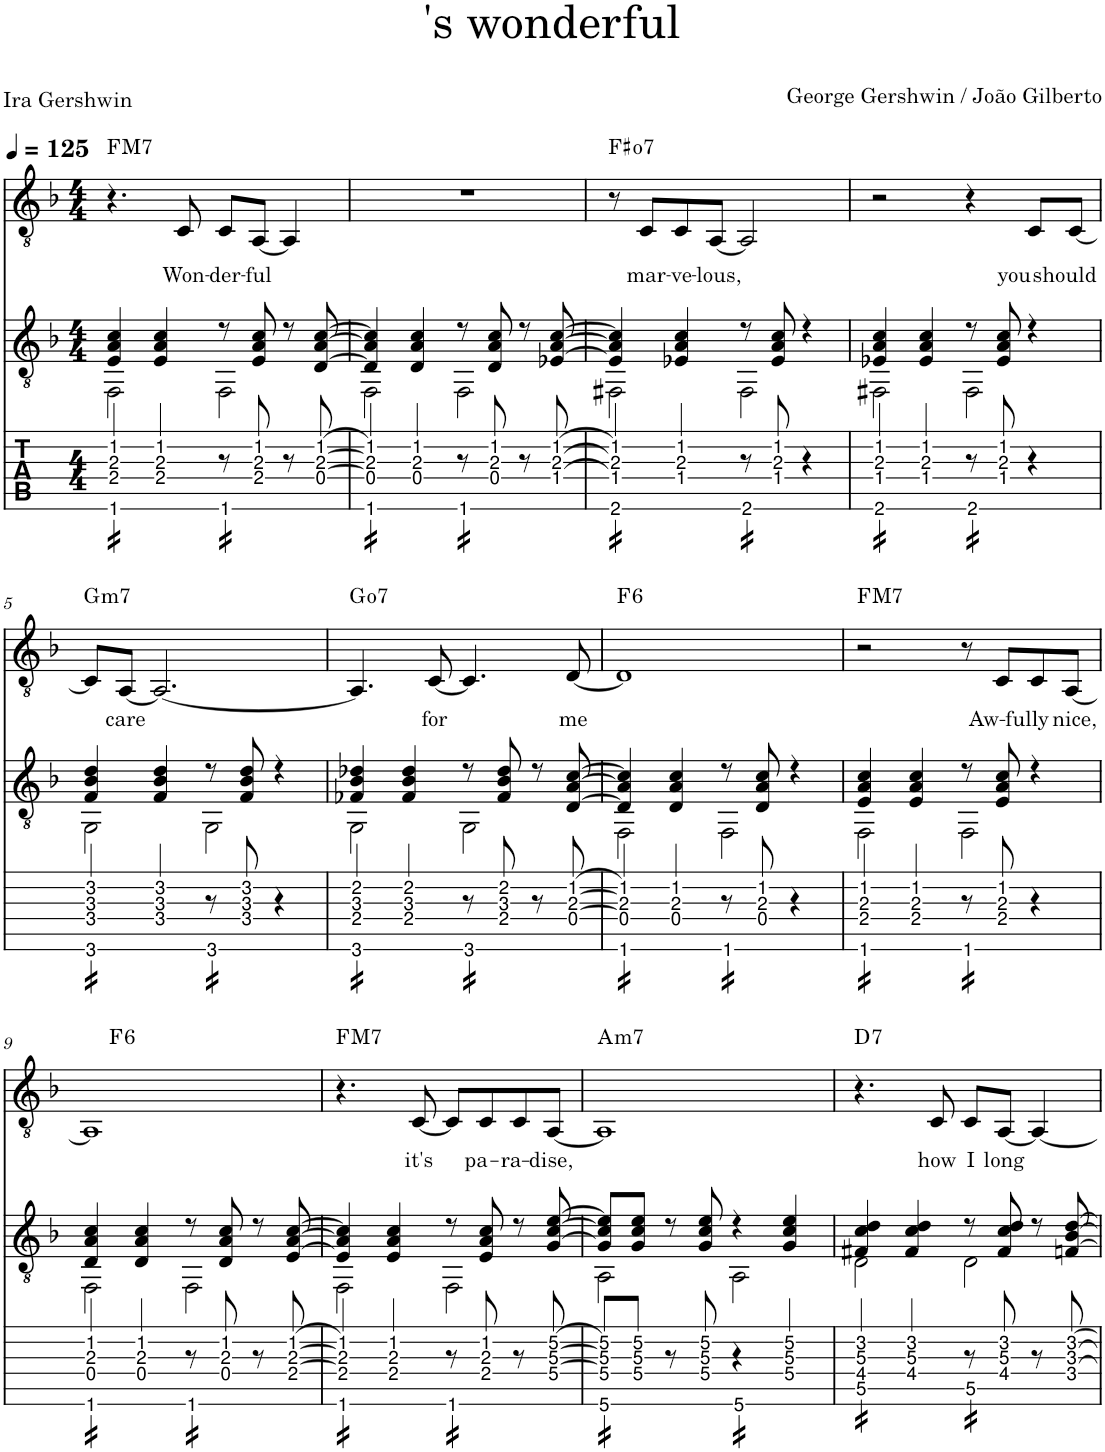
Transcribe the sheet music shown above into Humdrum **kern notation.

**kern	**kern	**kern	**text	**harte
*part2	*part2	*part1	*part1	*part1
*staff3	*staff2	*staff1	*staff1	*
*I"Chitarra acustica 2	*	*I"Chitarra acustica 1	*	*
*stria6	*	*	*	*
*	*clefGv2	*clefGv2	*	*
*k[b-]	*k[b-]	*k[b-]	*	*
*M4/4	*M4/4	*M4/4	*	*
*MM125	*MM125	*MM125	*	*
=1	=1	=1	=1	=1
*^	*^	*	*	*
!	!	!	!	!	!	!LO:H:kt=M7
4E/ 4A/ 4c/	2FF\	4E/ 4A/ 4c/	2FF\	4.r	.	F:maj7
4E/ 4A/ 4c/	.	4E/ 4A/ 4c/	.	.	.	.
!	!	!	!	!	!LO:LY:b	!
.	.	.	.	8C/	Won-	.
!	!	!	!	!	!LO:LY:b	!
8r	2FF\	8r	2FF\	8C/L	-der-	.
!	!	!	!	!	!LO:LY:b	!
8E/ 8A/ 8c/	.	8E/ 8A/ 8c/	.	[8AA/J	-ful	.
8r	.	8r	.	4AA/]	.	.
[8D/ [8A/ [8c/	.	[8D/ [8A/ [8c/	.	.	.	.
=2	=2	=2	=2	=2	=2	=2
4D/] 4A/] 4c/]	2FF\	4D/] 4A/] 4c/]	2FF\	1r	.	.
4D/ 4A/ 4c/	.	4D/ 4A/ 4c/	.	.	.	.
8r	2FF\	8r	2FF\	.	.	.
8D/ 8A/ 8c/	.	8D/ 8A/ 8c/	.	.	.	.
8r	.	8r	.	.	.	.
[8E-/ [8A/ [8c/	.	[8E-X/ [8A/ [8c/	.	.	.	.
=3	=3	=3	=3	=3	=3	=3
!	!	!	!	!	!	!LO:H:kt=7
4E-/] 4A/] 4c/]	2FF#\	4E-/] 4A/] 4c/]	2FF#X\	8r	.	F#:dim7
!	!	!	!	!	!LO:LY:b	!
.	.	.	.	8C/L	mar-	.
!	!	!	!	!	!LO:LY:b	!
4E-X/ 4A/ 4c/	.	4E-X/ 4A/ 4c/	.	8C/	-ve-	.
!	!	!	!	!	!LO:LY:b	!
.	.	.	.	[8AA/J	-lous,	.
8r	2FF#\	8r	2FF#\	2AA/]	.	.
8E-/ 8A/ 8c/	.	8E-/ 8A/ 8c/	.	.	.	.
4r	.	4r	.	.	.	.
=4	=4	=4	=4	=4	=4	=4
4E-/ 4A/ 4c/	2FF#X\	4E-X/ 4A/ 4c/	2FF#X\	2r	.	.
4E-X/ 4A/ 4c/	.	4E-/ 4A/ 4c/	.	.	.	.
8r	2FF#\	8r	2FF#\	4r	.	.
8E-/ 8A/ 8c/	.	8E-/ 8A/ 8c/	.	.	.	.
!	!	!	!	!	!LO:LY:b	!
4r	.	4r	.	8C/L	you	.
!	!	!	!	!	!LO:LY:b	!
.	.	.	.	[8C/J	should	.
!!LO:LB:g=z
=5	=5	=5	=5	=5	=5	=5
!	!	!	!	!	!	!LO:H:kt=m7
4F/ 4B-/ 4d/	2GG\	4F/ 4B-/ 4d/	2GG\	8C/L]	.	G:min7
!	!	!	!	!	!LO:LY:b	!
.	.	.	.	[8AA/J	care	.
4F/ 4B-/ 4d/	.	4F/ 4B-/ 4d/	.	2.AA/_	.	.
8r	2GG\	8r	2GG\	.	.	.
8F/ 8B-/ 8d/	.	8F/ 8B-/ 8d/	.	.	.	.
4r	.	4r	.	.	.	.
=6	=6	=6	=6	=6	=6	=6
!	!	!	!	!	!	!LO:H:kt=7
4F-/ 4B-/ 4d-/	2GG\	4F-X/ 4B-/ 4d-X/	2GG\	4.AA/]	.	G:dim7
4F-X/ 4B-/ 4d-X/	.	4F-/ 4B-/ 4d-/	.	.	.	.
!	!	!	!	!	!LO:LY:b	!
.	.	.	.	[8C/	for	.
8r	2GG\	8r	2GG\	4.C/]	.	.
8F-/ 8B-/ 8d-/	.	8F-/ 8B-/ 8d-/	.	.	.	.
8r	.	8r	.	.	.	.
!	!	!	!	!	!LO:LY:b	!
[8D/ [8A/ [8c/	.	[8D/ [8A/ [8c/	.	[8Dn/	me	.
=7	=7	=7	=7	=7	=7	=7
!	!	!	!	!	!	!LO:H:kt=6
4D/] 4A/] 4c/]	2FF\	4D/] 4A/] 4c/]	2FF\	1D]	.	F:maj6
4D/ 4A/ 4c/	.	4D/ 4A/ 4c/	.	.	.	.
8r	2FF\	8r	2FF\	.	.	.
8D/ 8A/ 8c/	.	8D/ 8A/ 8c/	.	.	.	.
4r	.	4r	.	.	.	.
=8	=8	=8	=8	=8	=8	=8
!	!	!	!	!	!	!LO:H:kt=M7
4E/ 4A/ 4c/	2FF\	4E/ 4A/ 4c/	2FF\	2r	.	F:maj7
4E/ 4A/ 4c/	.	4E/ 4A/ 4c/	.	.	.	.
8r	2FF\	8r	2FF\	8r	.	.
!	!	!	!	!	!LO:LY:b	!
8E/ 8A/ 8c/	.	8E/ 8A/ 8c/	.	8C/L	Aw-	.
!	!	!	!	!	!LO:LY:b	!
4r	.	4r	.	8C/	-fully	.
!	!	!	!	!	!LO:LY:b	!
.	.	.	.	[8AA/J	nice,	.
!!LO:LB:g=z
=9	=9	=9	=9	=9	=9	=9
*	*	*	*	*^	*	*
4D/ 4A/ 4c/	2FF\	4D/ 4A/ 4c/	2FF\	1AA]	8ryy	.	.
!	!	!	!	!	!	!	!LO:H:kt=6
.	.	.	.	.	2..ryy	.	F:maj6
4D/ 4A/ 4c/	.	4D/ 4A/ 4c/	.	.	.	.	.
8r	2FF\	8r	2FF\	.	.	.	.
8D/ 8A/ 8c/	.	8D/ 8A/ 8c/	.	.	.	.	.
8r	.	8r	.	.	.	.	.
[8E/ [8A/ [8c/	.	[8E/ [8A/ [8c/	.	.	.	.	.
=10	=10	=10	=10	=10	=10	=10	=10
!	!	!	!	!	!	!	!LO:H:kt=M7
*	*	*	*	*v	*v	*	*
4E/] 4A/] 4c/]	2FF\	4E/] 4A/] 4c/]	2FF\	4.r	.	F:maj7
4E/ 4A/ 4c/	.	4E/ 4A/ 4c/	.	.	.	.
!	!	!	!	!	!LO:LY:b	!
.	.	.	.	[8C/	it's	.
8r	2FF\	8r	2FF\	8C/L]	.	.
!	!	!	!	!	!LO:LY:b	!
8E/ 8A/ 8c/	.	8E/ 8A/ 8c/	.	8C/	pa-	.
!	!	!	!	!	!LO:LY:b	!
8r	.	8r	.	8C/	-ra-	.
!	!	!	!	!	!LO:LY:b	!
[8G/ [8c/ [8e/	.	[8G/ [8c/ [8e/	.	[8AA/J	-dise,	.
=11	=11	=11	=11	=11	=11	=11
!	!	!	!	!	!	!LO:H:kt=m7
8G/] 8c/] 8e/]L	2AA\	8G/] 8c/] 8e/]L	2AA\	1AA]	.	A:min7
8G/ 8c/ 8e/J	.	8G/ 8c/ 8e/J	.	.	.	.
8r	.	8r	.	.	.	.
8G/ 8c/ 8e/	.	8G/ 8c/ 8e/	.	.	.	.
4r	2AA\	4r	2AA\	.	.	.
4G/ 4c/ 4e/	.	4G/ 4c/ 4e/	.	.	.	.
=12	=12	=12	=12	=12	=12	=12
!	!	!	!	!	!	!LO:H:kt=7
4F#/ 4c/ 4d/	2D\	4F#X/ 4c/ 4d/	2D\	4.r	.	D:7
4F#/ 4c/ 4d/	.	4F#/ 4c/ 4d/	.	.	.	.
!	!	!	!	!	!LO:LY:b	!
.	.	.	.	8C/	how	.
!	!	!	!	!	!LO:LY:b	!
8r	2D\	8r	2D\	8C/L	I	.
!	!	!	!	!	!LO:LY:b	!
8F#/ 8c/ 8d/	.	8F#/ 8c/ 8d/	.	[8AA/J	long	.
8r	.	8r	.	4AA/_	.	.
[8F/ [8B-/ [8d/	.	[8Fn/ [8B-/ [8d/	.	.	.	.
*v	*v	*	*	*	*	*
*	*v	*v	*	*	*
=	=	=	=	=
*-	*-	*-	*-	*-
